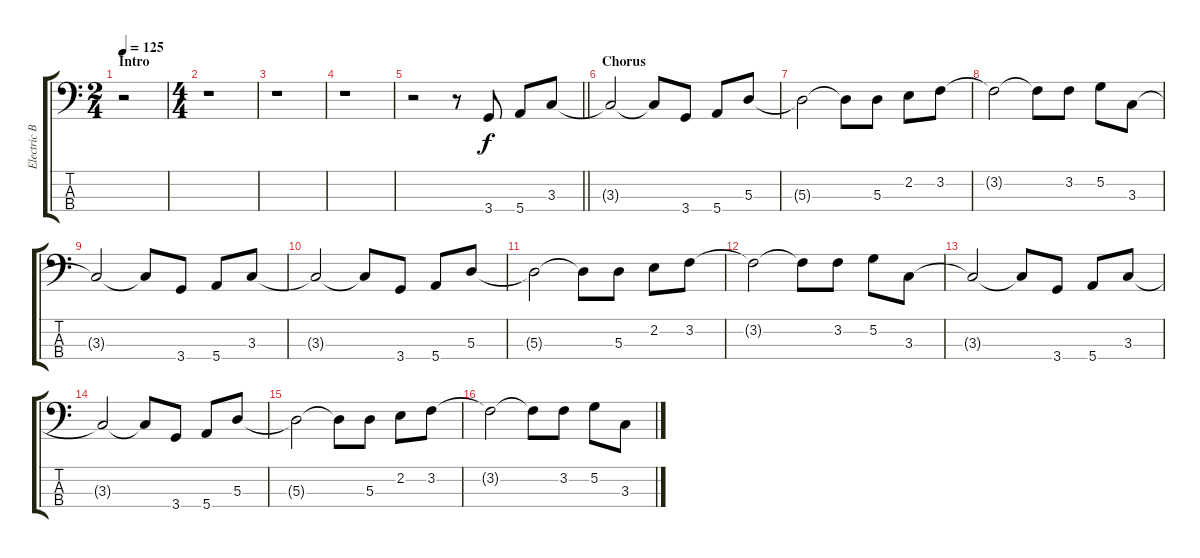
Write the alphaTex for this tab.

\track ("Electric Bass" "Electric B") {instrument electricbassfinger}
\staff {score tabs}
\tuning (G2 D2 A1 E1) {hide}
\ts (2 4)
\section ("" "Intro")
\tempo 125
\clef f4
\ks c
r.2{dy f instrument electricbassfinger} |
\ts (4 4)
r.1 |
r.1 |
r.1 |
\barLineRight lightlight
r.2 r.8 3.4.8{beam split} 5.4.8{beam merge} 3.3.8 |
\section ("" "Chorus")
3.3{t}.2 3.3{t}.8 3.4.8 5.4.8 5.3.8 |
5.3{t}.2 5.3{t}.8 5.3.8 2.2.8 3.2.8 |
3.2{t}.2 3.2{t}.8 3.2.8 5.2.8 3.3.8 |
3.3{t}.2 3.3{t}.8 3.4.8 5.4.8 3.3.8 |
3.3{t}.2 3.3{t}.8 3.4.8 5.4.8 5.3.8 |
5.3{t}.2 5.3{t}.8 5.3.8 2.2.8 3.2.8 |
3.2{t}.2 3.2{t}.8 3.2.8 5.2.8 3.3.8 |
3.3{t}.2 3.3{t}.8 3.4.8 5.4.8 3.3.8 |
3.3{t}.2 3.3{t}.8 3.4.8 5.4.8 5.3.8 |
5.3{t}.2 5.3{t}.8 5.3.8 2.2.8 3.2.8 |
3.2{t}.2 3.2{t}.8 3.2.8 5.2.8 3.3.8
